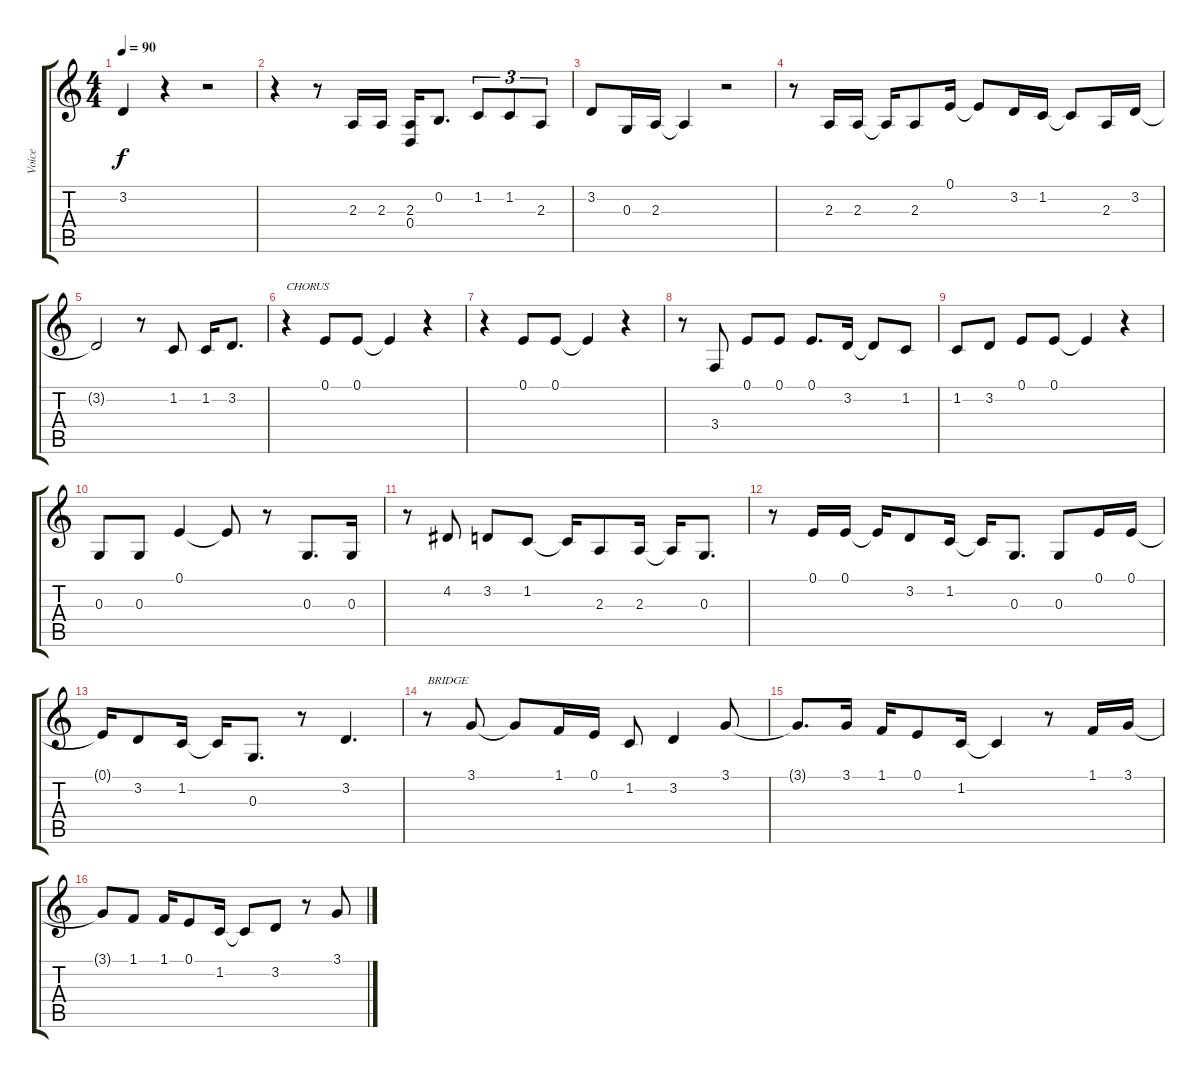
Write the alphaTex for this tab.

\track ("Voice" "Voice") {instrument violin}
\staff {score tabs}
\tuning (E4 B3 G3 D3 A2 E2) {hide}
\ts (4 4)
\tempo 90
\clef g2
\ks c
3.2.4{dy f} r.4 r.2 |
r.4 r.8 2.3.16 2.3.16 (2.3 0.4).16 0.2.8{d} 1.2.8{tu (3 2)} 1.2.8{tu (3 2)} 2.3.8{tu (3 2)} |
3.2.8 0.3.16 2.3.16 2.3{t}.4 r.2 |
r.8 2.3.16 2.3.16 2.3{t}.16 2.3.8 0.1.16 0.1{t}.8 3.2.16 1.2.16 1.2{t}.8 2.3.16 3.2.16 |
3.2{t}.2 r.8 1.2.8 1.2.16 3.2.8{d} |
r.4{txt "CHORUS"} 0.1.8 0.1.8 0.1{t}.4 r.4 |
r.4 0.1.8 0.1.8 0.1{t}.4 r.4 |
r.8 3.4.8 0.1.8 0.1.8 0.1.8{d} 3.2.16 3.2{t}.8 1.2.8 |
1.2.8 3.2.8 0.1.8 0.1.8 0.1{t}.4 r.4 |
0.3.8 0.3.8 0.1.4 0.1{t}.8 r.8 0.3.8{d} 0.3.16 |
r.8 4.2.8 3.2.8 1.2.8 1.2{t}.16 2.3.8 2.3.16 2.3{t}.16 0.3.8{d} |
r.8 0.1.16 0.1.16 0.1{t}.16 3.2.8 1.2.16 1.2{t}.16 0.3.8{d} 0.3.8 0.1.16 0.1.16 |
0.1{t}.16 3.2.8 1.2.16 1.2{t}.16 0.3.8{d} r.8 3.2.4{d} |
r.8{txt "BRIDGE"} 3.1.8 3.1{t}.8 1.1.16 0.1.16 1.2.8 3.2.4 3.1.8 |
3.1{t}.8{d} 3.1.16 1.1.16 0.1.8 1.2.16 1.2{t}.4 r.8 1.1.16 3.1.16 |
3.1{t}.8 1.1.8 1.1.16 0.1.8 1.2.16 1.2{t}.8 3.2.8 r.8 3.1.8
